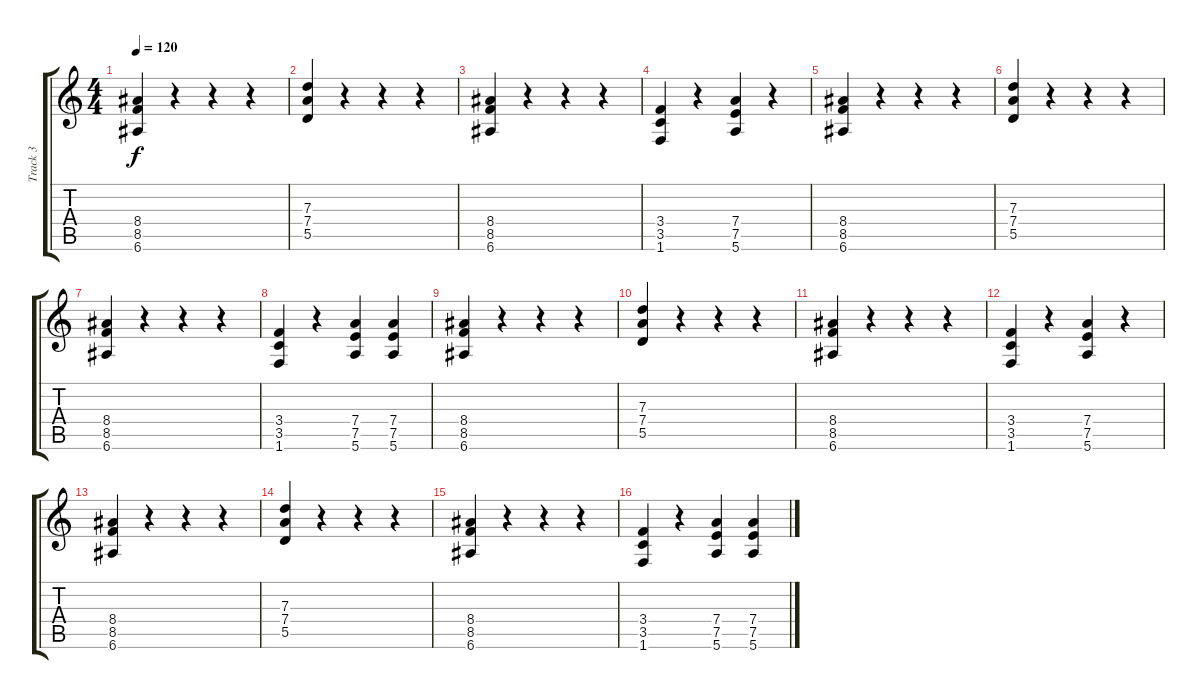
\track ("Track 3" "Track 3") {instrument distortionguitar}
\staff {score tabs}
\tuning (E4 B3 G3 D3 A2 E2) {hide}
\ts (4 4)
\tempo 120
\clef g2
\ks c
(8.4 8.5 6.6).4{dy f} r.4 r.4 r.4 |
(7.3 7.4 5.5).4 r.4 r.4 r.4 |
(8.4 8.5 6.6).4 r.4 r.4 r.4 |
(3.4 3.5 1.6).4 r.4 (7.4 7.5 5.6).4 r.4 |
(8.4 8.5 6.6).4 r.4 r.4 r.4 |
(7.3 7.4 5.5).4 r.4 r.4 r.4 |
(8.4 8.5 6.6).4 r.4 r.4 r.4 |
(3.4 3.5 1.6).4 r.4 (7.4 7.5 5.6).4 (7.4 7.5 5.6).4 |
(8.4 8.5 6.6).4 r.4 r.4 r.4 |
(7.3 7.4 5.5).4 r.4 r.4 r.4 |
(8.4 8.5 6.6).4 r.4 r.4 r.4 |
(3.4 3.5 1.6).4 r.4 (7.4 7.5 5.6).4 r.4 |
(8.4 8.5 6.6).4 r.4 r.4 r.4 |
(7.3 7.4 5.5).4 r.4 r.4 r.4 |
(8.4 8.5 6.6).4 r.4 r.4 r.4 |
(3.4 3.5 1.6).4 r.4 (7.4 7.5 5.6).4 (7.4 7.5 5.6).4
